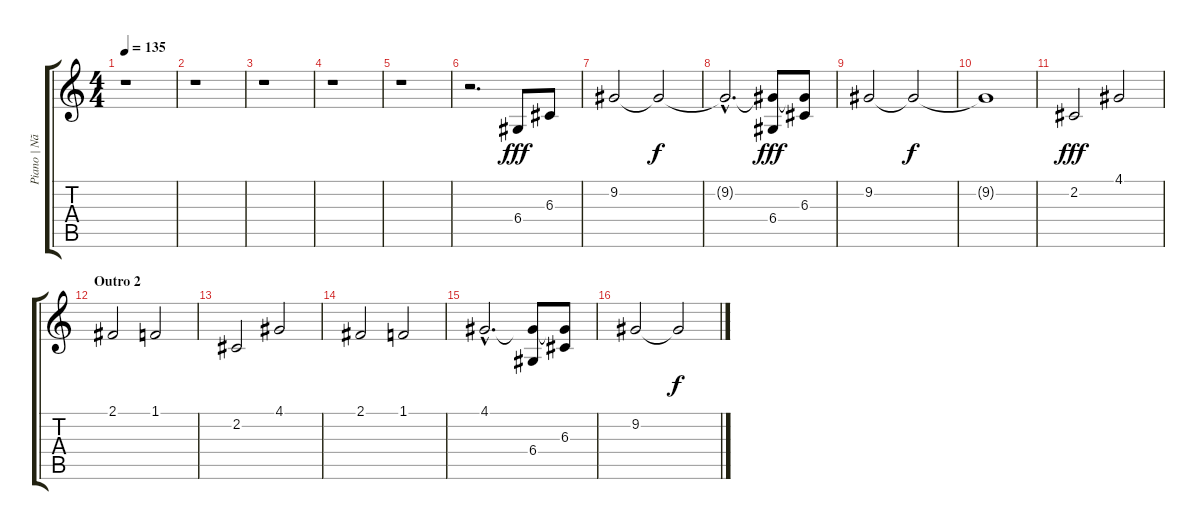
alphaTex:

\track ("Piano | Não Tocado Ao Vivo" "Piano | Nã") {instrument acousticgrandpiano}
\staff {score tabs}
\tuning (E4 B3 G3 D3 A2 E2) {hide}
\ts (4 4)
\tempo 135
\clef g2
\ks c
r.1{dy f} |
r.1 |
r.1 |
r.1 |
r.1 |
r.2{d} 6.4.8{dy fff} 6.3.8 |
9.2.2 9.2{t}.2{dy f} |
9.2{hac t}.2{d} (9.2{t} 6.4).8{dy fff} (9.2{t} 6.3).8 |
9.2.2 9.2{t}.2{dy f} |
9.2{t}.1 |
2.2.2{dy fff} 4.1.2 |
\section ("" "Outro 2")
2.1.2 1.1.2 |
2.2.2 4.1.2 |
2.1.2 1.1.2 |
4.1{hac}.2{d} (4.1{t} 6.4).8 (4.1{t} 6.3).8 |
9.2.2 9.2{t}.2{dy f}
